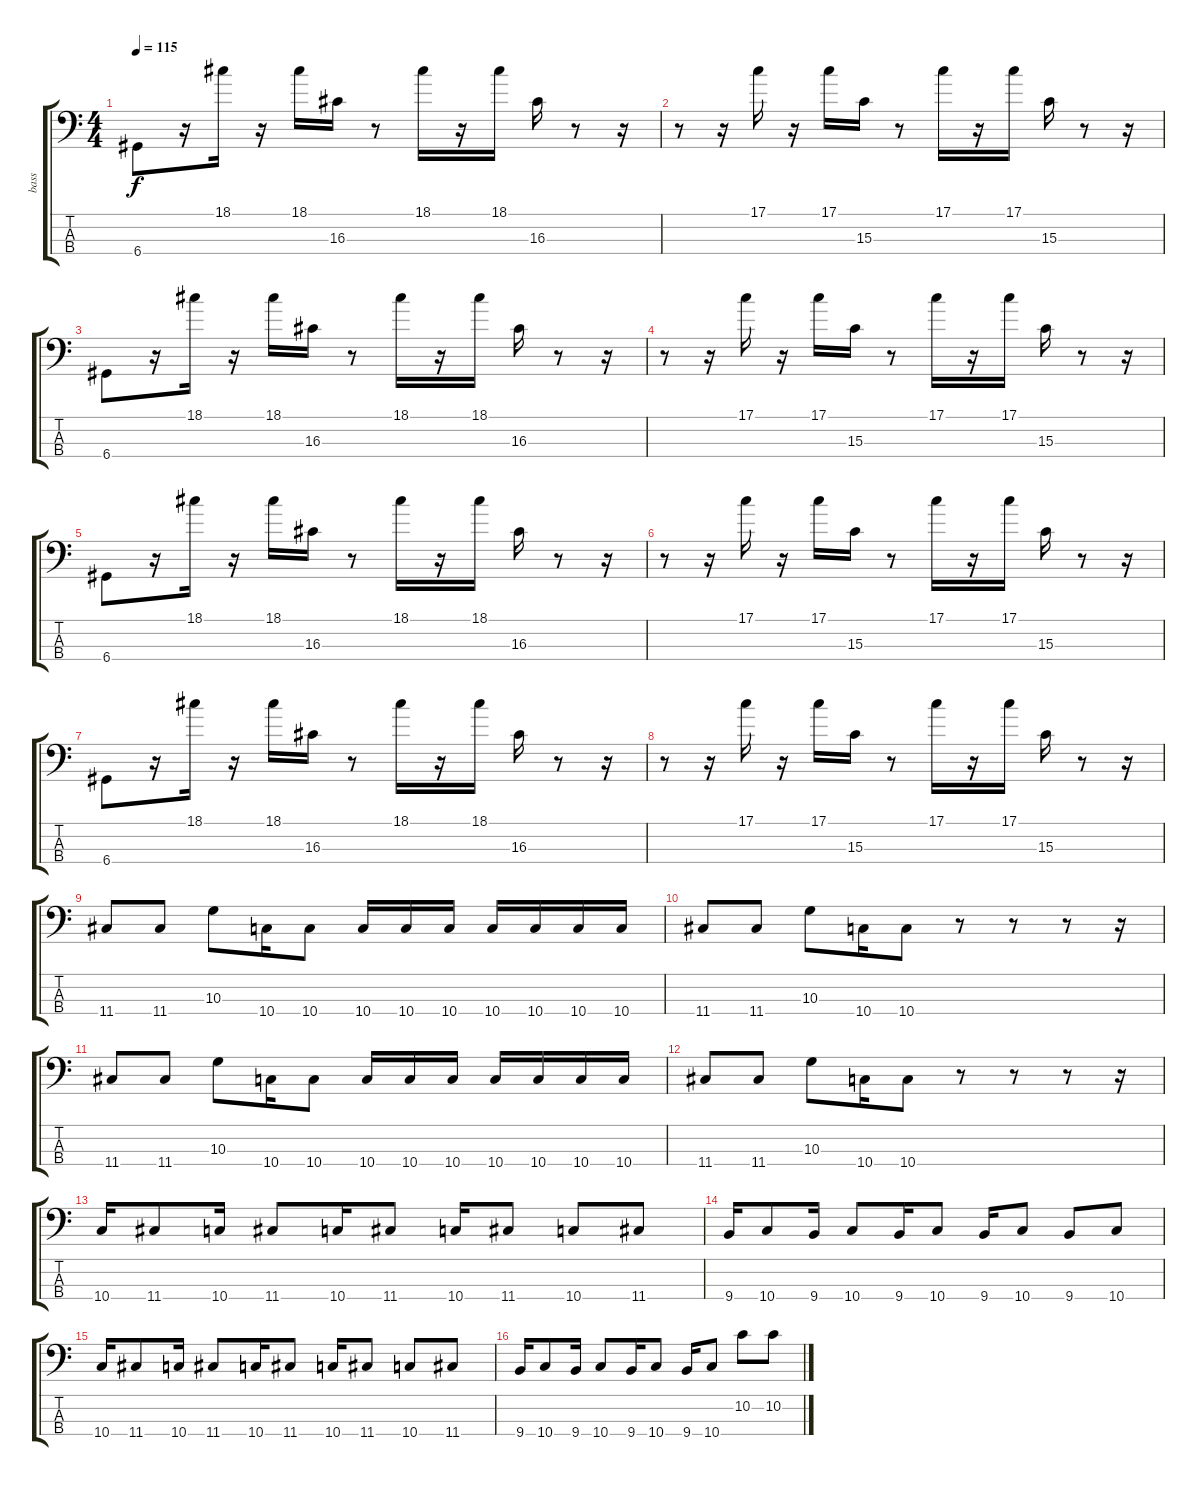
\track ("bass" "bass") {instrument electricbasspick}
\staff {score tabs}
\tuning (G2 D2 A1 D1) {hide}
\ts (4 4)
\tempo 115
\clef f4
\ks c
6.4.8{dy f} r.16 18.1.16 r.16 18.1.16 16.3.16 r.8 18.1.16 r.16 18.1.16 16.3.16 r.8 r.16 |
r.8 r.16 17.1.16 r.16 17.1.16 15.3.16 r.8 17.1.16 r.16 17.1.16 15.3.16 r.8 r.16 |
6.4.8 r.16 18.1.16 r.16 18.1.16 16.3.16 r.8 18.1.16 r.16 18.1.16 16.3.16 r.8 r.16 |
r.8 r.16 17.1.16 r.16 17.1.16 15.3.16 r.8 17.1.16 r.16 17.1.16 15.3.16 r.8 r.16 |
6.4.8 r.16 18.1.16 r.16 18.1.16 16.3.16 r.8 18.1.16 r.16 18.1.16 16.3.16 r.8 r.16 |
r.8 r.16 17.1.16 r.16 17.1.16 15.3.16 r.8 17.1.16 r.16 17.1.16 15.3.16 r.8 r.16 |
6.4.8 r.16 18.1.16 r.16 18.1.16 16.3.16 r.8 18.1.16 r.16 18.1.16 16.3.16 r.8 r.16 |
r.8 r.16 17.1.16 r.16 17.1.16 15.3.16 r.8 17.1.16 r.16 17.1.16 15.3.16 r.8 r.16 |
11.4.8 11.4.8 10.3.8 10.4.16 10.4.8 10.4.16 10.4.16 10.4.16 10.4.16 10.4.16 10.4.16 10.4.16 |
11.4.8 11.4.8 10.3.8 10.4.16 10.4.8 r.8 r.8 r.8 r.16 |
11.4.8 11.4.8 10.3.8 10.4.16 10.4.8 10.4.16 10.4.16 10.4.16 10.4.16 10.4.16 10.4.16 10.4.16 |
11.4.8 11.4.8 10.3.8 10.4.16 10.4.8 r.8 r.8 r.8 r.16 |
10.4.16 11.4.8 10.4.16 11.4.8 10.4.16 11.4.8 10.4.16 11.4.8 10.4.8 11.4.8 |
9.4.16 10.4.8 9.4.16 10.4.8 9.4.16 10.4.8 9.4.16 10.4.8 9.4.8 10.4.8 |
10.4.16 11.4.8 10.4.16 11.4.8 10.4.16 11.4.8 10.4.16 11.4.8 10.4.8 11.4.8 |
9.4.16 10.4.8 9.4.16 10.4.8 9.4.16 10.4.8 9.4.16 10.4.8 10.2.8 10.2.8
